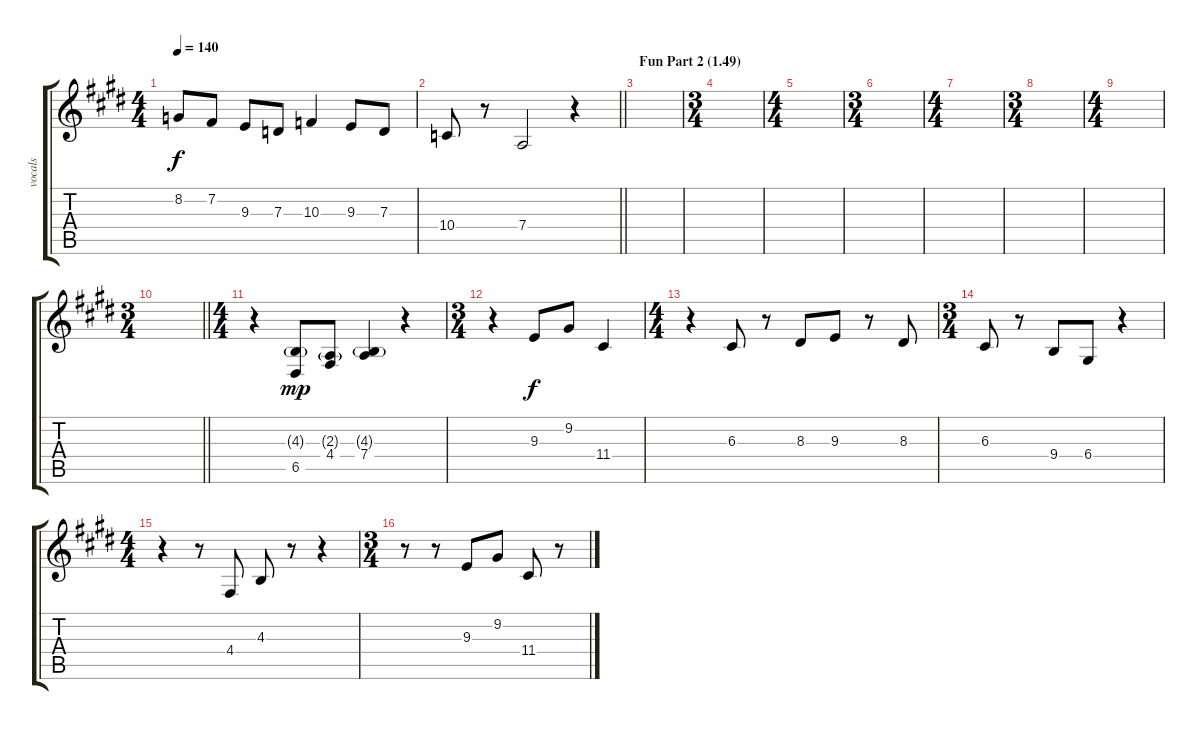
\track ("vocals" "vocals") {instrument altosax}
\staff {score tabs}
\tuning (E4 B3 G3 D3 A2 E2) {hide}
\ts (4 4)
\tempo 140
\clef g2
\ks e
8.2.8{dy f} 7.2.8 9.3.8 7.3.8 10.3.4 9.3.8 7.3.8 |
\barLineRight lightlight
10.4.8 r.8 7.4.2 r.4 |
\section ("" "Fun Part 2 (1.49)")
|
\ts (3 4)
|
\ts (4 4)
|
\ts (3 4)
|
\ts (4 4)
|
\ts (3 4)
|
\ts (4 4)
|
\ts (3 4)
\barLineRight lightlight
|
\ts (4 4)
r.4 (4.3{g} 6.5).8{dy mp} (2.3{g} 4.4).8 (4.3{g} 7.4).4 r.4 |
\ts (3 4)
r.4 9.3.8{dy f} 9.2.8 11.4.4 |
\ts (4 4)
r.4 6.3.8 r.8 8.3.8 9.3.8 r.8 8.3.8 |
\ts (3 4)
6.3.8 r.8 9.4.8 6.4.8 r.4 |
\ts (4 4)
r.4 r.8 4.4.8 4.3.8 r.8 r.4 |
\ts (3 4)
r.8 r.8 9.3.8 9.2.8 11.4.8 r.8
